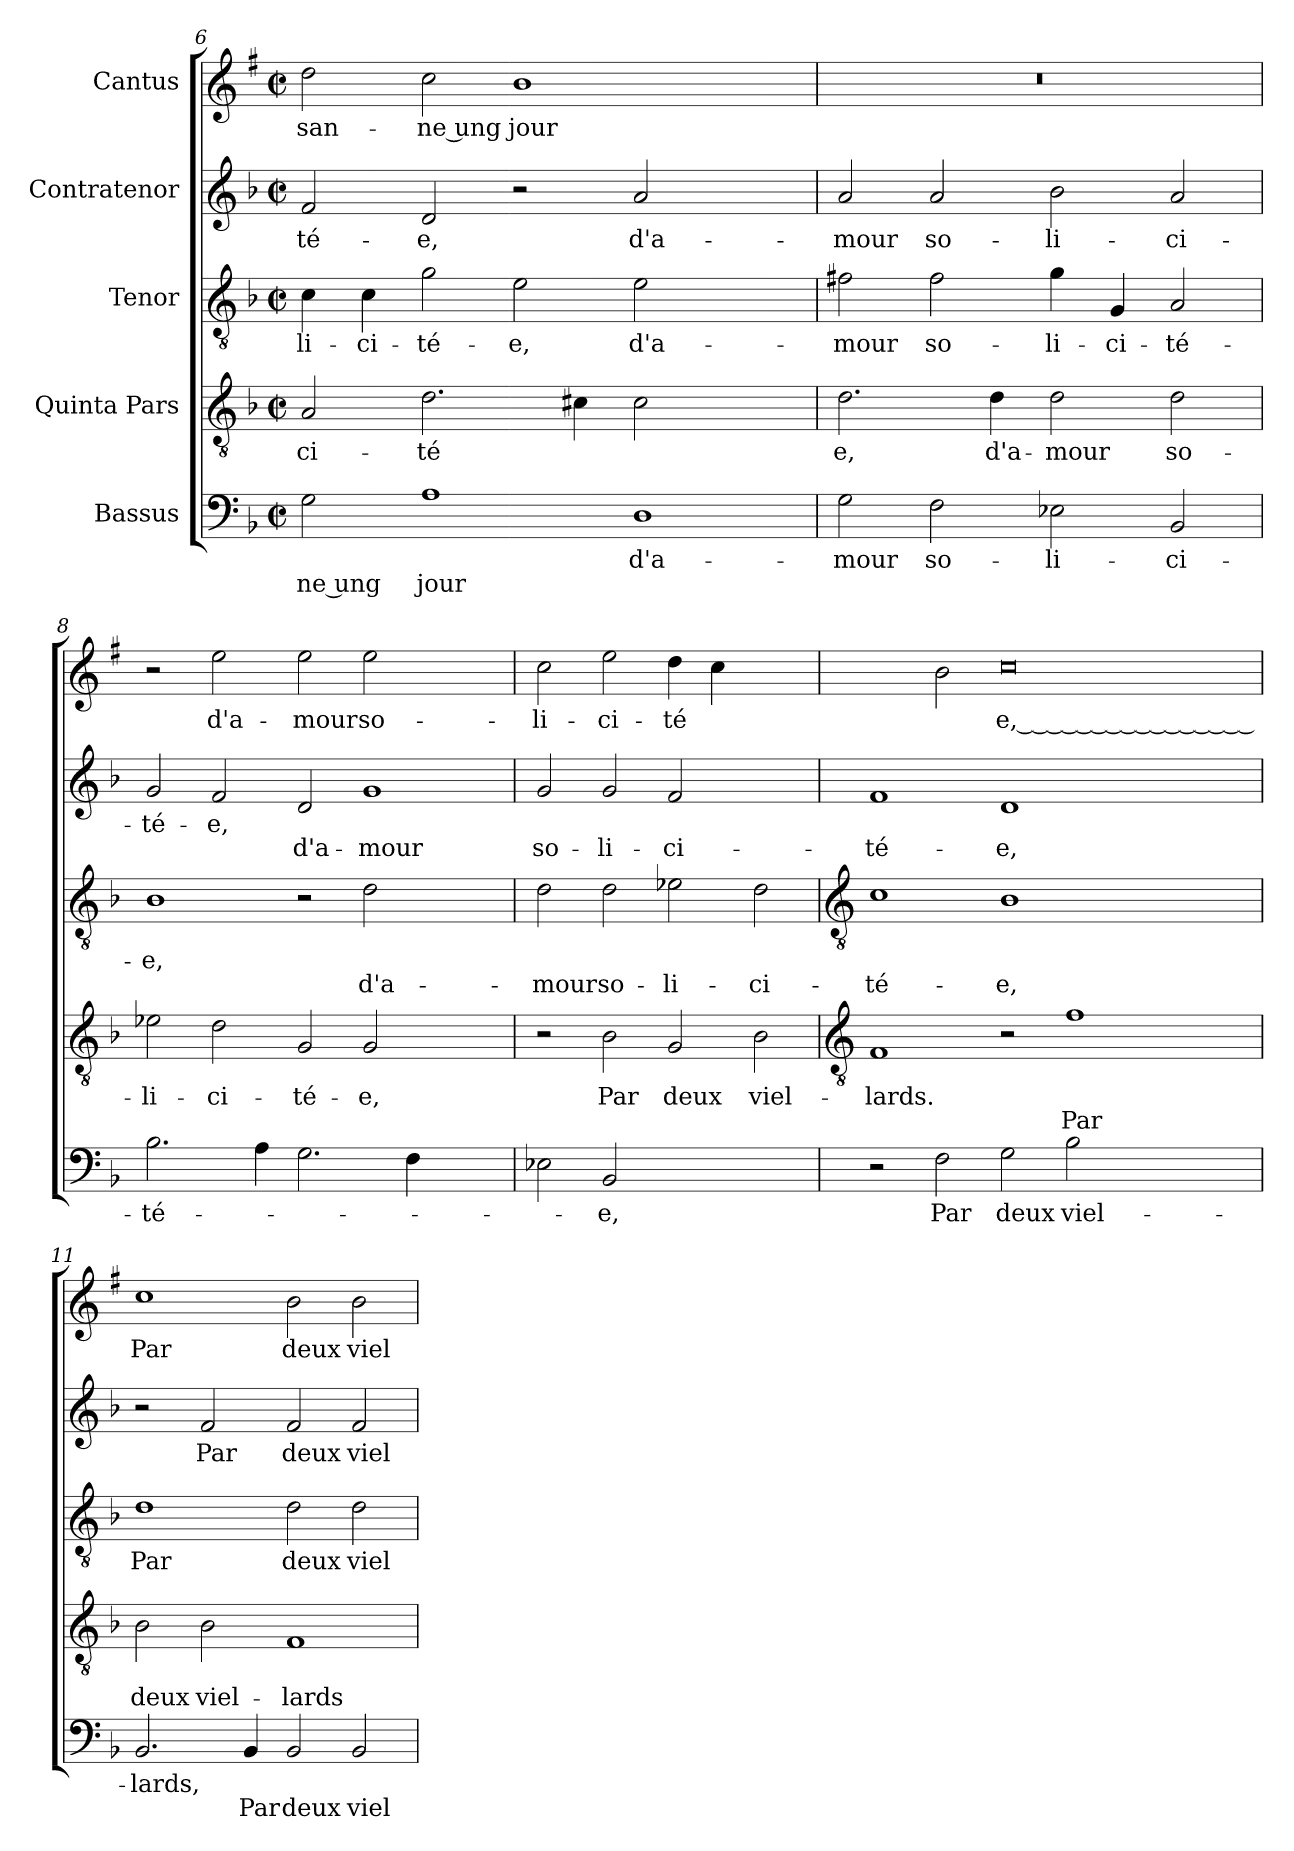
**kern	**text	**text	**kern	**text	**text	**kern	**text	**text	**kern	**text	**text	**kern	**text
*part5	*part5	*part5	*part4	*part4	*part4	*part3	*part3	*part3	*part2	*part2	*part2	*part1	*part1
*staff5	*staff5	*staff5	*staff4	*staff4	*staff4	*staff3	*staff3	*staff3	*staff2	*staff2	*staff2	*staff1	*staff1
*I"Bassus	*	*	*I"Quinta Pars	*	*	*I"Tenor	*	*	*I"Contratenor	*	*	*I"Cantus	*
*clefF4	*	*	*clefGv2	*	*	*clefGv2	*	*	*clefG2	*	*	*clefG2	*
*	*	*	*	*	*	*	*	*	*	*	*	*ITrd1c2	*
*k[b-]	*	*	*k[b-]	*	*	*k[b-]	*	*	*k[b-]	*	*	*k[b-]	*
*F:	*	*	*F:	*	*	*F:	*	*	*F:	*	*	*F:	*
*M4/2	*	*	*M4/2	*	*	*M4/2	*	*	*M4/2	*	*	*M4/2	*
*met(c|)	*	*	*met(c|)	*	*	*met(c|)	*	*	*met(c|)	*	*	*met(c|)	*
=6	=6	=6	=6	=6	=6	=6	=6	=6	=6	=6	=6	=6	=6
!	!	!LO:LY:b	!	!LO:LY:b	!	!	!LO:LY:b	!	!	!LO:LY:b	!	!	!LO:LY:b
2G	.	-ne ung	2A	-ci-	.	4c	-li-	.	2f	-té-	.	2cc	-san-
!	!	!	!	!	!	!	!LO:LY:b	!	!	!	!	!	!
.	.	.	.	.	.	4c	-ci-	.	.	.	.	.	.
!	!	!LO:LY:b	!	!LO:LY:b	!	!	!LO:LY:b	!	!	!LO:LY:b	!	!	!LO:LY:b
1A	.	jour	2.d	-té	.	2g	-té-	.	2d	-e,	.	2b-	-ne ung
!	!	!	!	!	!	!	!LO:LY:b	!	!	!	!	!	!LO:LY:b
.	.	.	.	.	.	2e	-e,	.	2r	.	.	1a	jour
.	.	.	4c#	.	.	.	.	.	.	.	.	.	.
!	!LO:LY:b	!	!	!	!	!	!LO:LY:b	!	!	!LO:LY:b	!	!	!
1D	d'a-	.	2c#	.	.	2e	d'a-	.	2a	d'a-	.	.	.
.	.	.	2ryy	.	.	2ryy	.	.	2ryy	.	.	2ryy	.
=7	=7	=7	=7	=7	=7	=7	=7	=7	=7	=7	=7	=7	=7
!	!LO:LY:b	!	!	!LO:LY:b	!	!	!LO:LY:b	!	!	!LO:LY:b	!	!	!
2G	-mour	.	2.d	e,	.	2f#X	-mour	.	2a	-mour	.	0r	.
!	!LO:LY:b	!	!	!	!	!	!LO:LY:b	!	!	!LO:LY:b	!	!	!
2F	so-	.	.	.	.	2f#	so-	.	2a	so-	.	.	.
!	!	!	!	!LO:LY:b	!	!	!	!	!	!	!	!	!
.	.	.	4d	d'a-	.	.	.	.	.	.	.	.	.
!	!LO:LY:b	!	!	!LO:LY:b	!	!	!LO:LY:b	!	!	!LO:LY:b	!	!	!
2E-X	-li-	.	2d	-mour	.	4g	-li-	.	2b-	-li-	.	.	.
!	!	!	!	!	!	!	!LO:LY:b	!	!	!	!	!	!
.	.	.	.	.	.	4G	-ci-	.	.	.	.	.	.
!	!LO:LY:b	!	!	!LO:LY:b	!	!	!LO:LY:b	!	!	!LO:LY:b	!	!	!
2BB-	-ci-	.	2d	so-	.	2A	-té-	.	2a	-ci-	.	.	.
=8	=8	=8	=8	=8	=8	=8	=8	=8	=8	=8	=8	=8	=8
!	!LO:LY:b	!	!	!LO:LY:b	!	!	!LO:LY:b	!	!	!LO:LY:b	!	!	!
2.B-	-té-	.	2e-X	-li-	.	1B-	-e,	.	2g	-té-	.	2r	.
!	!	!	!	!LO:LY:b	!	!	!	!	!	!LO:LY:b	!	!	!LO:LY:b
.	.	.	2d	-ci-	.	.	.	.	2f	-e,	.	2dd	d'a-
4A	.	.	.	.	.	.	.	.	.	.	.	.	.
!	!	!	!	!LO:LY:b	!	!	!	!	!	!	!LO:LY:b	!	!LO:LY:b
2.G	.	.	2G	-té-	.	2r	.	.	2d	.	d'a-	2dd	-mour
!	!	!	!	!LO:LY:b	!	!	!	!LO:LY:b	!	!	!LO:LY:b	!	!LO:LY:b
.	.	.	2G	-e,	.	2d	.	d'a-	1g	.	-mour	2dd	so-
4F	.	.	.	.	.	.	.	.	.	.	.	.	.
2ryy	.	.	2ryy	.	.	2ryy	.	.	.	.	.	2ryy	.
=9	=9	=9	=9	=9	=9	=9	=9	=9	=9	=9	=9	=9	=9
!	!	!	!	!	!	!	!	!LO:LY:b	!	!	!LO:LY:b	!	!LO:LY:b
2E-X	.	.	2r	.	.	2d	.	-mour	2g	.	so-	2b-	-li-
!	!LO:LY:b	!	!	!LO:LY:b	!	!	!	!LO:LY:b	!	!	!LO:LY:b	!	!LO:LY:b
2BB-	-e,	.	2B-	Par	.	2d	.	so-	2g	.	-li-	2dd	-ci-
!	!	!	!	!LO:LY:b	!	!	!	!LO:LY:b	!	!	!LO:LY:b	!	!LO:LY:b
1ryy	.	.	2G	deux	.	2e-X	.	-li-	2f	.	-ci-	4cc	-té
.	.	.	.	.	.	.	.	.	.	.	.	4b-	.
!	!	!	!	!LO:LY:b	!	!	!	!LO:LY:b	!	!	!	!	!
.	.	.	2B-	viel-	.	2d	.	-ci-	2ryy	.	.	[2b-yy	.
!!LO:LB:g=z
=10	=10	=10	=10	=10	=10	=10	=10	=10	=10	=10	=10	=10	=10
*	*	*	*clefGv2	*	*	*clefGv2	*	*	*	*	*	*	*
!	!	!	!	!LO:LY:b	!	!	!	!LO:LY:b	!	!	!LO:LY:b	!	!
2r	.	.	1F	-lards.	.	1c	.	-té-	1f	.	-té-	2b-yy]	.
!	!LO:LY:b	!	!	!	!	!	!	!	!	!	!	!	!
2F	Par	.	.	.	.	.	.	.	.	.	.	2a	.
!	!LO:LY:b	!	!	!	!	!	!	!LO:LY:b	!	!	!LO:LY:b	!	!LO:LY:b
2G	deux	.	2r	.	.	1B-	.	-e,	1d	.	-e,	0b-	e,_________________
!	!LO:LY:b	!	!	!	!LO:LY:b	!	!	!	!	!	!	!	!
2B-	viel-	.	1f	.	Par	.	.	.	.	.	.	.	.
1ryy	.	.	.	.	.	1ryy	.	.	1ryy	.	.	.	.
.	.	.	2ryy	.	.	.	.	.	.	.	.	.	.
=11	=11	=11	=11	=11	=11	=11	=11	=11	=11	=11	=11	=11	=11
!	!LO:LY:b	!	!	!	!LO:LY:b	!	!LO:LY:b	!	!	!	!	!	!LO:LY:b
2.BB-	-lards,	.	2B-	.	deux	1d	Par	.	2r	.	.	1b-	Par
!	!	!	!	!	!LO:LY:b	!	!	!	!	!LO:LY:b	!	!	!
.	.	.	2B-	.	viel-	.	.	.	2f	Par	.	.	.
!	!	!LO:LY:b	!	!	!	!	!	!	!	!	!	!	!
4BB-	.	Par	.	.	.	.	.	.	.	.	.	.	.
!	!	!LO:LY:b	!	!	!LO:LY:b	!	!LO:LY:b	!	!	!LO:LY:b	!	!	!LO:LY:b
2BB-	.	deux	1F	.	-lards	2d	deux	.	2f	deux	.	2a	deux
!	!	!LO:LY:b	!	!	!	!	!LO:LY:b	!	!	!LO:LY:b	!	!	!LO:LY:b
2BB-	.	viel-	.	.	.	2d	viel-	.	2f	viel-	.	2a	viel-
=	=	=	=	=	=	=	=	=	=	=	=	=	=
*-	*-	*-	*-	*-	*-	*-	*-	*-	*-	*-	*-	*-	*-
